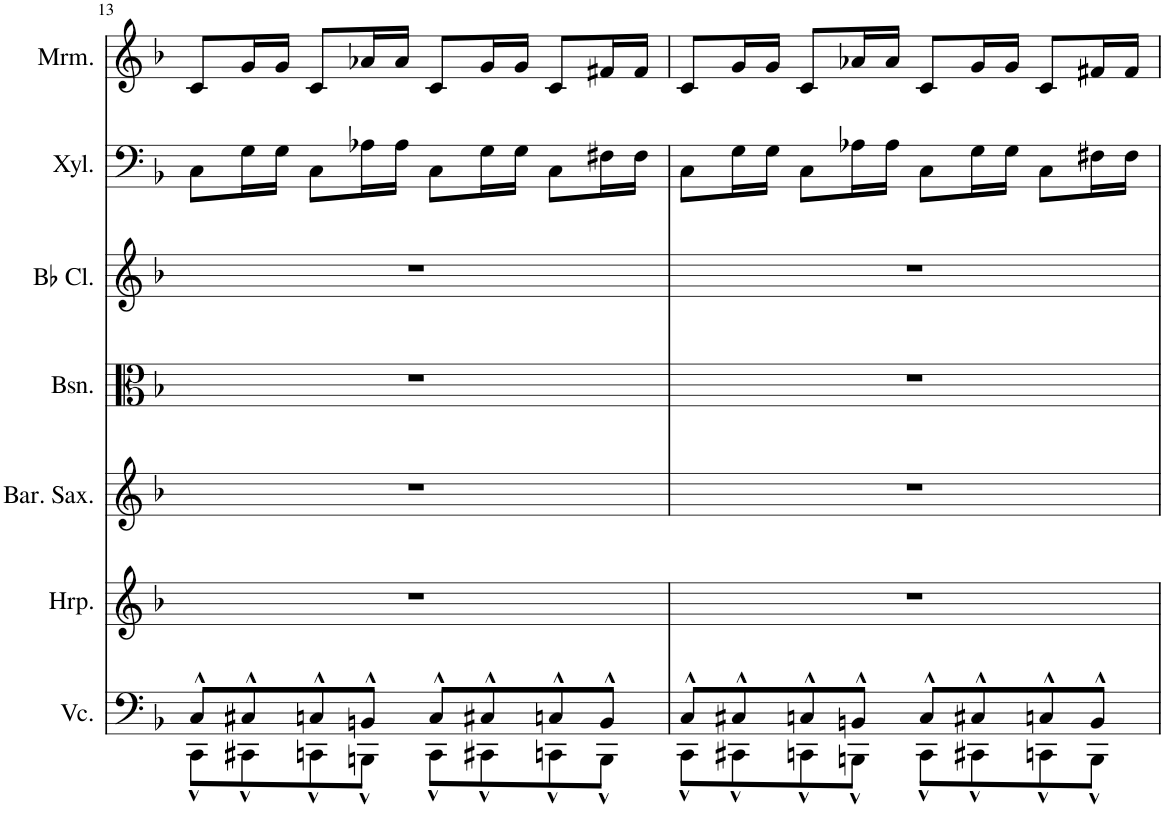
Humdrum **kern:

**kern	**kern	**kern	**kern	**kern	**kern	**kern
*part7	*part6	*part5	*part4	*part3	*part2	*part1
*staff7	*staff6	*staff5	*staff4	*staff3	*staff2	*staff1
*I"Violoncello	*I"Harp	*I"Baritone Saxophone	*I"Bassoon	*I"Bb Clarinet	*I"Xylophone	*I"Marimba
*I'Vc.	*I'Hrp.	*I'Bar. Sax.	*I'Bsn.	*I'Bb Cl.	*I'Xyl.	*I'Mrm.
!!LO:PB:g=z
*clefF4	*clefG2	*clefG2	*clefC3	*clefG2	*clefF4	*clefG2
*	*Trd8c14	*Trd12c21	*	*Trd1c2	*Trd-7c-12	*
*k[b-]	*k[b-]	*k[b-]	*k[b-]	*k[b-]	*k[b-]	*k[b-]
*M4/4	*M4/4	*M4/4	*M4/4	*M4/4	*M4/4	*M4/4
=13	=13	=13	=13	=13	=13	=13
*^	*	*	*	*	*	*
8C^^/L	8CC^^\L	1r	1r	1r	1r	8C\L	8c/L
8C#X^^/	8CC#X^^\	.	.	.	.	16G\L	16g/L
.	.	.	.	.	.	16G\JJ	16g/JJ
8Cn^^/	8CCn^^\	.	.	.	.	8C\L	8c/L
8BBn^^/J	8BBBn^^\J	.	.	.	.	16A-X\L	16a-X/L
.	.	.	.	.	.	16A-\JJ	16a-/JJ
8C^^/L	8CC^^\L	.	.	.	.	8C\L	8c/L
8C#X^^/	8CC#X^^\	.	.	.	.	16G\L	16g/L
.	.	.	.	.	.	16G\JJ	16g/JJ
8Cn^^/	8CCn^^\	.	.	.	.	8C\L	8c/L
8BB^^/J	8BBB^^\J	.	.	.	.	16F#X\L	16f#X/L
.	.	.	.	.	.	16F#\JJ	16f#/JJ
=14	=14	=14	=14	=14	=14	=14	=14
8C^^/L	8CC^^\L	1r	1r	1r	1r	8C\L	8c/L
8C#X^^/	8CC#X^^\	.	.	.	.	16G\L	16g/L
.	.	.	.	.	.	16G\JJ	16g/JJ
8Cn^^/	8CCn^^\	.	.	.	.	8C\L	8c/L
8BBn^^/J	8BBBn^^\J	.	.	.	.	16A-X\L	16a-X/L
.	.	.	.	.	.	16A-\JJ	16a-/JJ
8C^^/L	8CC^^\L	.	.	.	.	8C\L	8c/L
8C#X^^/	8CC#X^^\	.	.	.	.	16G\L	16g/L
.	.	.	.	.	.	16G\JJ	16g/JJ
8Cn^^/	8CCn^^\	.	.	.	.	8C\L	8c/L
8BB^^/J	8BBB^^\J	.	.	.	.	16F#X\L	16f#X/L
.	.	.	.	.	.	16F#\JJ	16f#/JJ
*v	*v	*	*	*	*	*	*
=	=	=	=	=	=	=
*-	*-	*-	*-	*-	*-	*-
